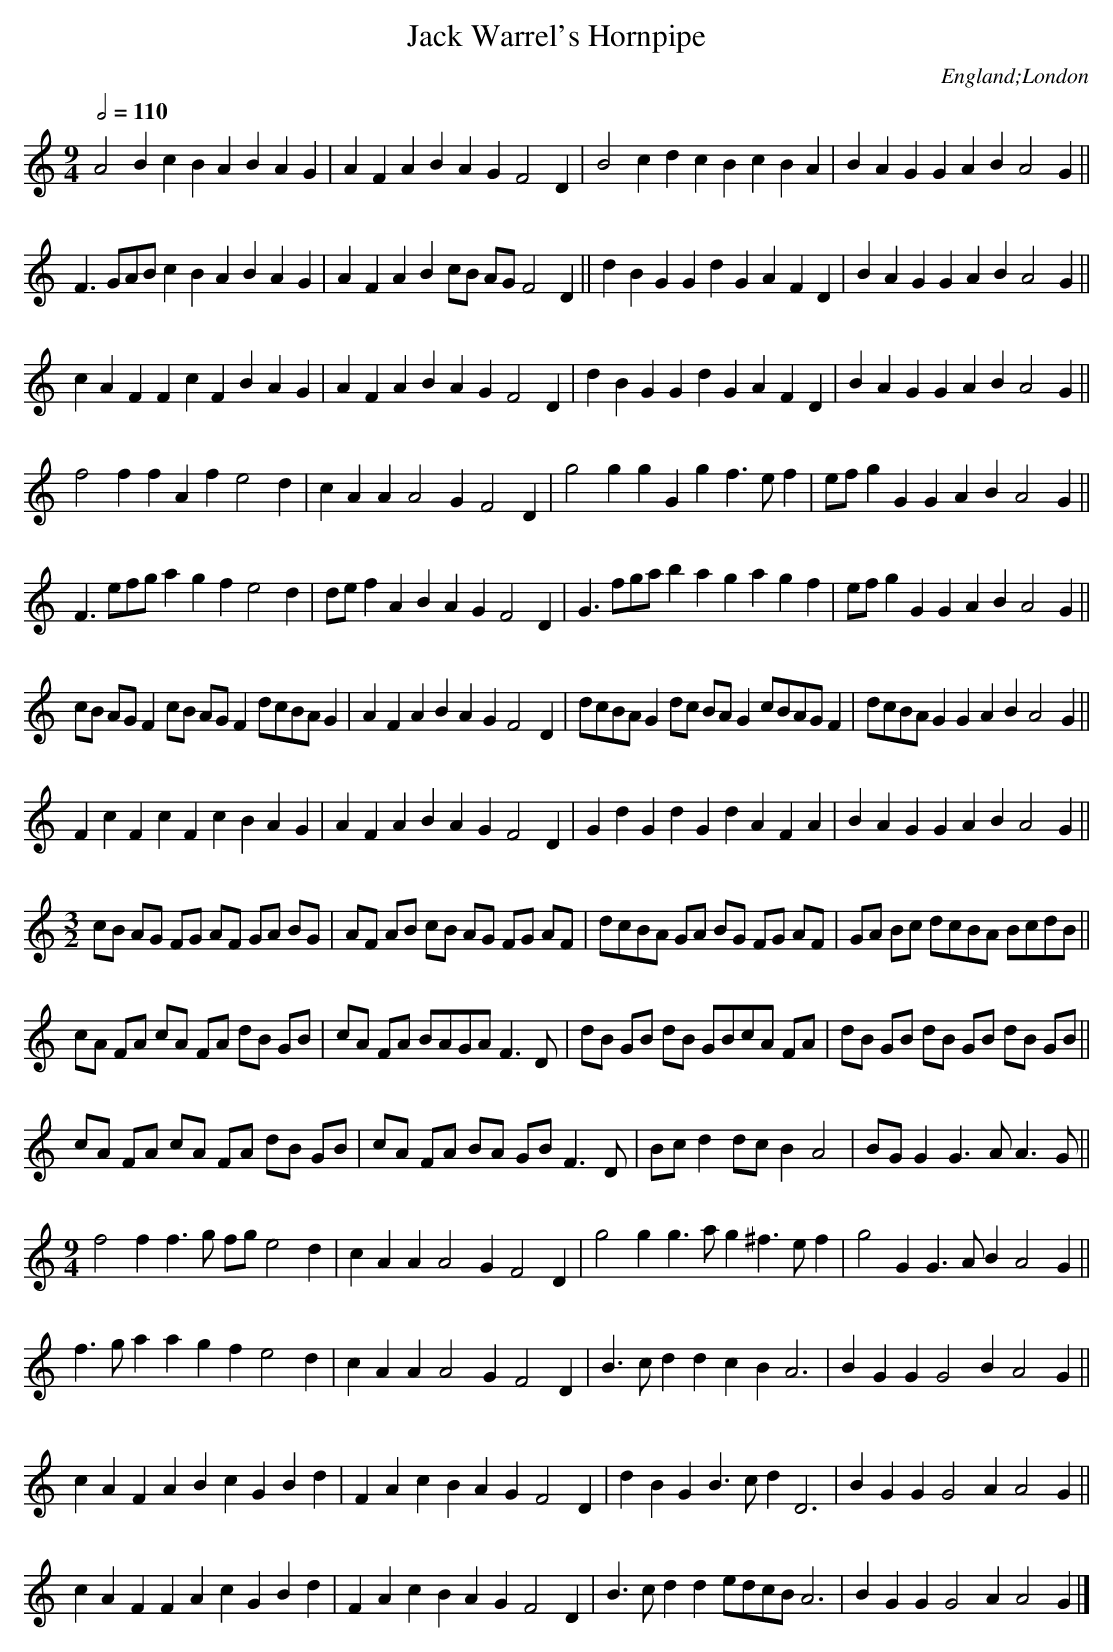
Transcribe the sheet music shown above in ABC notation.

X:1
T:Jack Warrel's Hornpipe
O:England;London
Q:1/2=110
M:9/4
L:1/4
K:C
A2BcBABAG | AFABAGF2D | B2cdcBcBA | BAGGABA2G ||
F>GA/B/ cBABAG | AFABc/B/ A/G/ F2D || dBGGdGAFD | BAGGABA2G ||
cAFFcFBAG | AFABAGF2D | dBGGdGAFD | BAGGABA2G ||
f2ffAfe2d | cAAA2GF2D | g2ggGgf>ef | e/f/gGGABA2G ||
F>ef/g/agfe2d | d/e/fABAGF2D | G>fg/a/bagagf | e/f/gGGABA2G ||
c/B/ A/G/Fc/B/ A/G/F d/c/B/A/G | AFABAGF2D |\
d/c/B/A/Gd/c/ B/A/Gc/B/A/G/F | d/c/B/A/GGABA2G ||
FcFcFcBAG | AFABAGF2D | GdGdGdAFA | BAGGABA2G ||
M:3/2
c/B/ A/G/ F/G/ A/F/ G/A/ B/G/ | A/F/ A/B/ c/B/ A/G/ F/G/ A/F/ |\
d/c/B/A/ G/A/ B/G/ F/G/ A/F/ | G/A/ B/c/ d/c/B/A/ B/c/d/B/ ||
c/A/ F/A/ c/A/ F/A/ d/B/ G/B/ | c/A/ F/A/ B/A/G/A/ F>D |\
d/B/ G/B/ d/B/ G/B/c/A/ F/A/ | d/B/ G/B/ d/B/ G/B/ d/B/ G/B/ ||
c/A/ F/A/ c/A/ F/A/ d/B/ G/B/ | c/A/ F/A/ B/A/ G/B/ F>D |\
B/c/ d d/c/ BA2 | B/G/G G>A A>G ||
M:9/4
L:1/4
f2ff>g f/g/e2d | cAAA2GF2D | g2gg>ag^f>ef | g2GG>ABA2G ||
f>gaagfe2d | cAAA2GF2D | B>cddcBA3 | BGGG2BA2G ||
cAFABcGBd | FAcBAGF2D | dBGB>cdD3 | BGGG2AA2G ||
cAFFAcGBd | FAcBAGF2D | B>cdde/d/c/B/A3 | BGGG2AA2G |]
